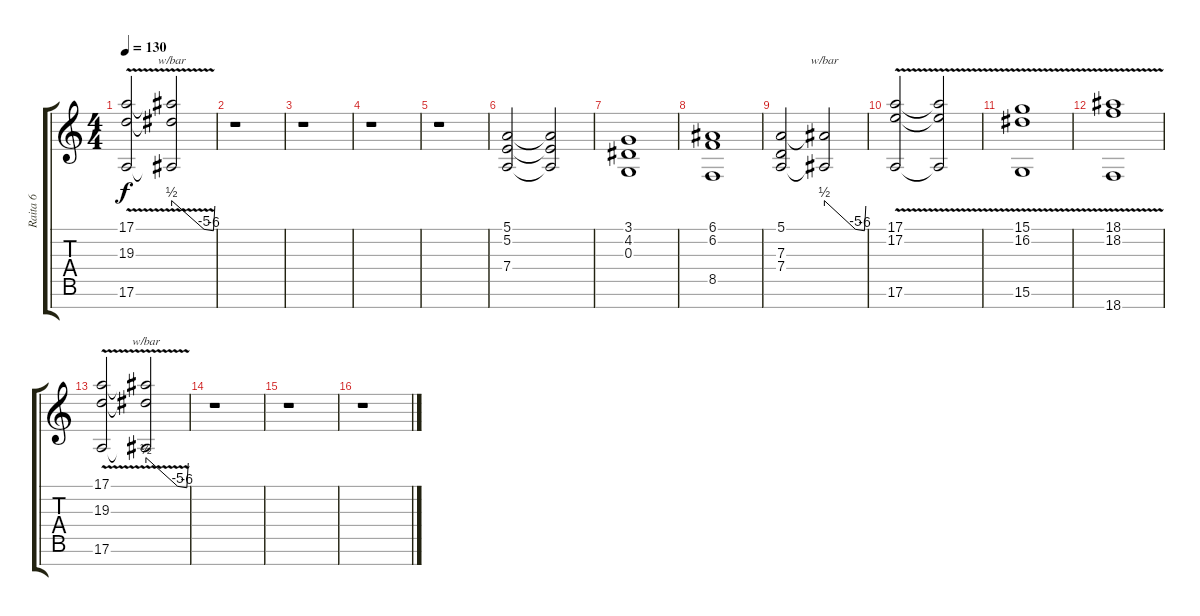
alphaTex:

\track ("Raita 6" "Raita 6") {instrument percussiveorgan}
\staff {score tabs}
\tuning (E4 B3 G3 D3 A2 E2 B1) {hide}
\ts (4 4)
\tempo 130
\clef g2
\ks c
(17.1{v} 19.3 17.6).2{dy f} (17.1{t} 19.3{t} 17.6{t}).2{tbe (custom default 0 2 45 -20 58 -24 60 0)} |
r.1 |
r.1 |
r.1 |
r.1 |
(5.1 5.2 7.4).2 (5.1{t} 5.2{t} 7.4{t}).2 |
(3.1 4.2 0.3).1 |
(6.1 6.2 8.5).1 |
(5.1 7.3 7.4).2 (5.1{t} 7.4{t}).2{tbe (custom default 0 2 45 -20 58 -24 60 0)} |
(17.1{v} 17.2{v} 17.6{v}).2 (17.1{t} 17.2{t} 17.6{t}).2 |
(15.1 16.2{v} 15.6{v}).1 |
(18.1{v} 18.2{v} 18.7).1 |
(17.1{v} 19.3{v} 17.6).2 (17.1{t} 19.3{t} 17.6{t}).2{tbe (custom default 0 2 45 -20 58 -24 60 0)} |
r.1 |
r.1 |
r.1
